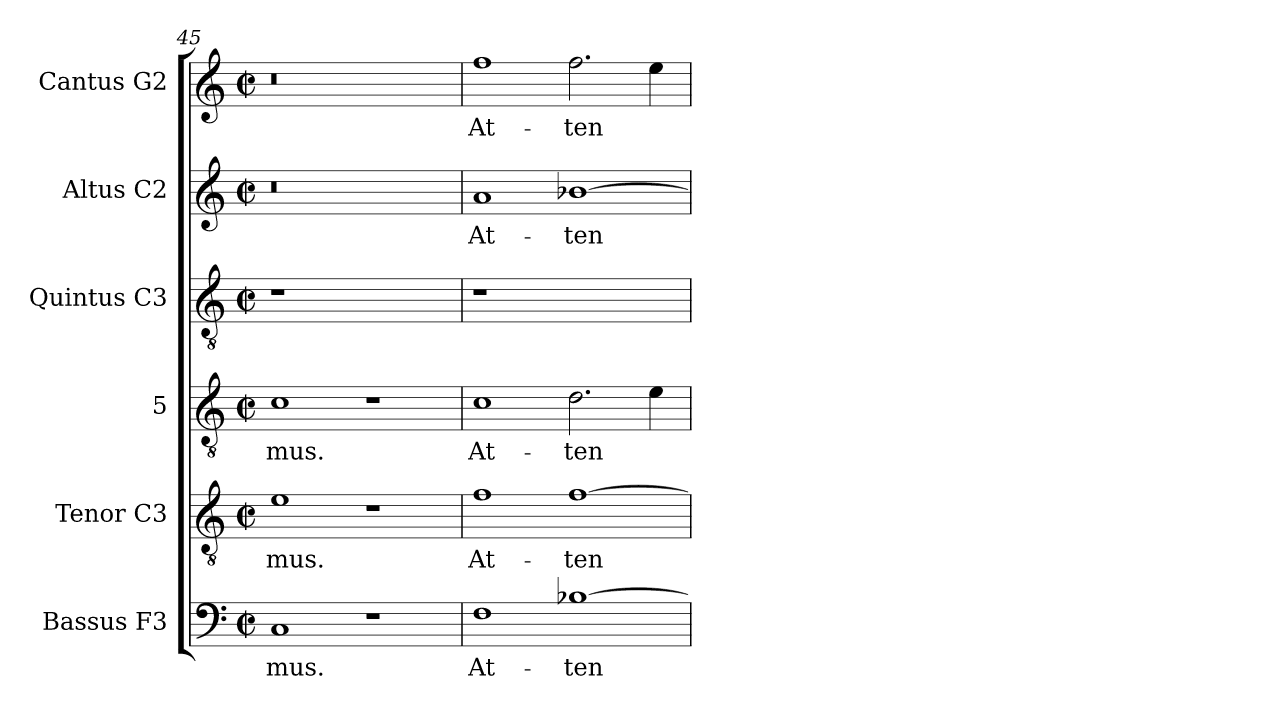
**kern	**text	**kern	**text	**kern	**text	**kern	**kern	**text	**kern	**text
*part6	*part6	*part5	*part5	*part4	*part4	*part3	*part2	*part2	*part1	*part1
*staff6	*staff6	*staff5	*staff5	*staff4	*staff4	*staff3	*staff2	*staff2	*staff1	*staff1
*I"Bassus  F3	*	*I"Tenor  C3	*	*I"5	*	*I"Quintus  C3	*I"Altus  C2	*	*I"Cantus  G2	*
*I'B	*	*I'T	*	*	*	*	*I'A	*	*I'C	*
*clefF4	*	*clefGv2	*	*clefGv2	*	*clefGv2	*clefG2	*	*clefG2	*
*k[]	*	*k[]	*	*k[]	*	*k[]	*k[]	*	*k[]	*
*C:	*	*C:	*	*C:	*	*C:	*C:	*	*C:	*
*M2/2	*	*M2/2	*	*M2/2	*	*M2/2	*M2/2	*	*M2/2	*
*met(c|)	*	*met(c|)	*	*met(c|)	*	*met(c|)	*met(c|)	*	*met(c|)	*
=45	=45	=45	=45	=45	=45	=45	=45	=45	=45	=45
!	!LO:LY:b:cj	!	!LO:LY:b:cj	!	!LO:LY:b:cj	!	!	!	!	!
1C	-mus.	1e	-mus.	1c	-mus.	1r	0r	.	0r	.
1r	.	1r	.	1r	.	1ryy	.	.	.	.
=46	=46	=46	=46	=46	=46	=46	=46	=46	=46	=46
!	!LO:LY:b:cj	!	!LO:LY:b:cj	!	!LO:LY:b:cj	!	!	!LO:LY:b:cj	!	!LO:LY:b:cj
1F	At-	1f	At-	1c	At-	1r	1a	At-	1ff	At-
!	!LO:LY:b:cj	!	!LO:LY:b:cj	!	!LO:LY:b:cj	!	!	!LO:LY:b:cj	!	!LO:LY:b:cj
[>1B-X	-ten-	[>1f	-ten-	2.d\	-ten-	1ryy	[>1b-X	-ten-	2.ff\	-ten-
!	!	!	!	!	!LO:LY:b:cj	!	!	!	!	!LO:LY:b:cj
.	.	.	.	4e\	--	.	.	.	4ee\	--
=	=	=	=	=	=	=	=	=	=	=
*-	*-	*-	*-	*-	*-	*-	*-	*-	*-	*-
